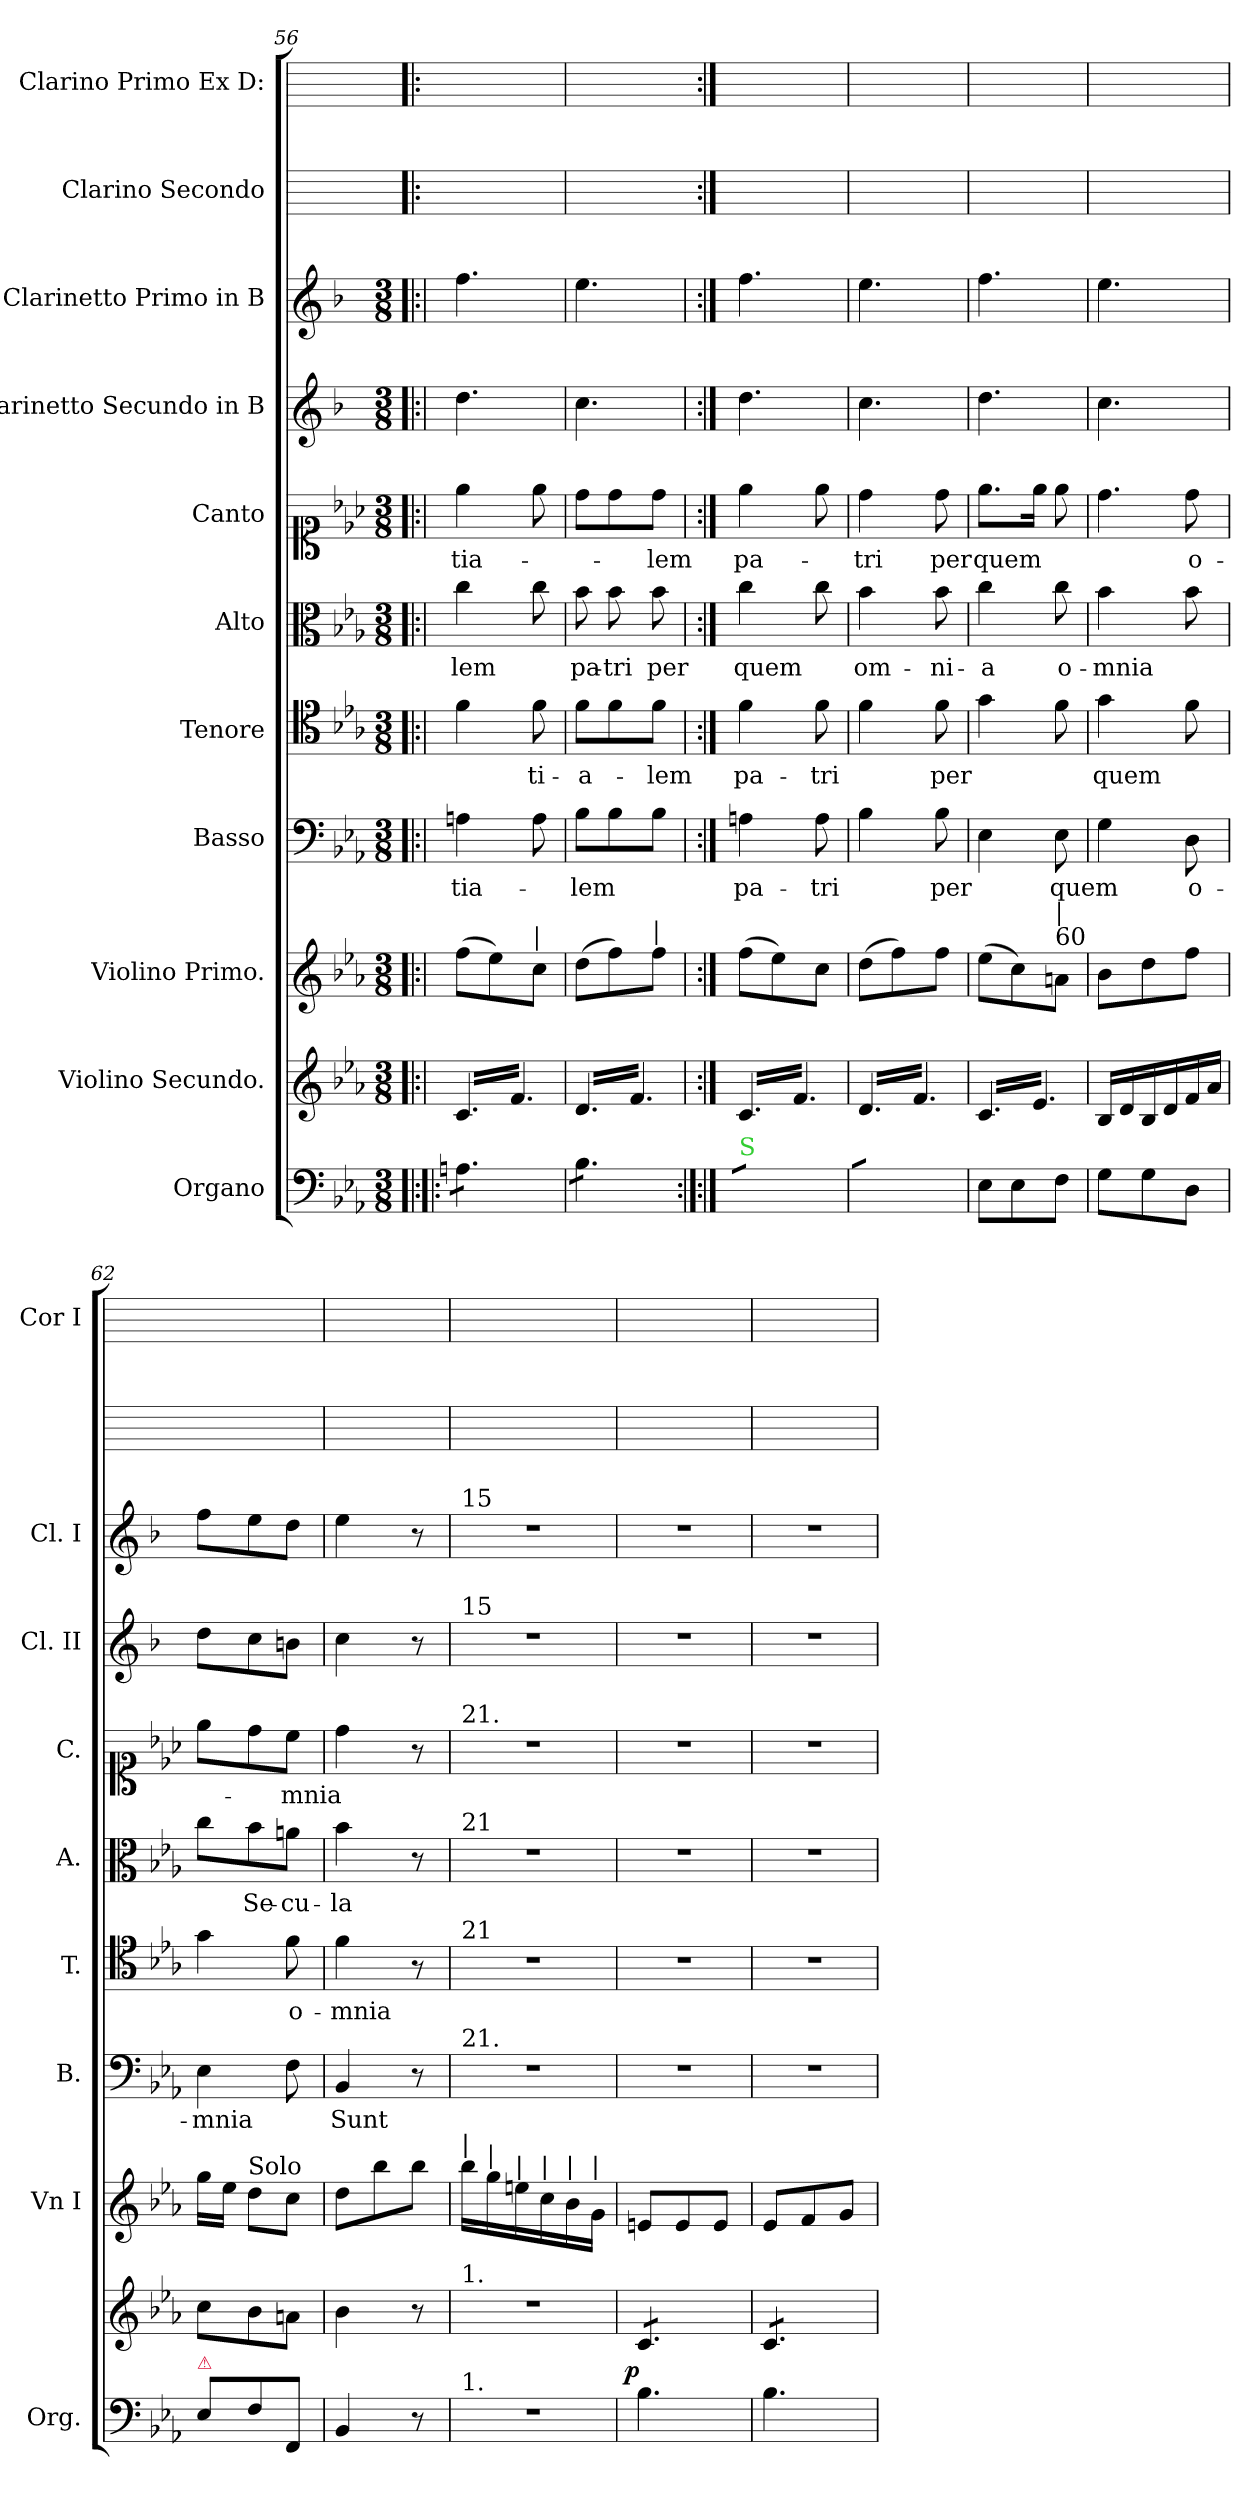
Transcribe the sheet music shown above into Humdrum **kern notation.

**kern	**dynam	**kern	**kern	**kern	**text	**kern	**text	**kern	**text	**kern	**text	**kern	**kern	**kern	**kern
*part11	*part11	*part10	*part9	*part8	*part8	*part7	*part7	*part6	*part6	*part5	*part5	*part4	*part3	*part2	*part1
*staff11	*staff11	*staff10	*staff9	*staff8	*staff8	*staff7	*staff7	*staff6	*staff6	*staff5	*staff5	*staff4	*staff3	*staff2	*staff1
*I"Organo	*	*I"Violino Secundo.	*I"Violino Primo.	*I"Basso	*	*I"Tenore	*	*I"Alto	*	*I"Canto	*	*I"Clarinetto Secundo in B	*I"Clarinetto Primo in B	*I"Clarino Secondo	*I"Clarino Primo Ex D:
*I'Org.	*	*	*I'Vn I	*I'B.	*	*I'T.	*	*I'A.	*	*I'C.	*	*I'Cl. II	*I'Cl. I	*	*I'Cor I
*clefF4	*	*clefG2	*clefG2	*clefF4	*	*clefC4	*	*clefC3	*	*clefC1	*	*clefG2	*clefG2	*	*
*	*	*	*	*	*	*	*	*	*	*	*	*ITrd1c2	*ITrd1c2	*	*
*k[b-e-a-]	*	*k[b-e-a-]	*k[b-e-a-]	*k[b-e-a-]	*	*k[b-e-a-]	*	*k[b-e-a-]	*	*k[b-e-a-]	*	*k[b-e-a-]	*k[b-e-a-]	*	*
*E-:	*	*E-:	*E-:	*E-:	*	*E-:	*	*E-:	*	*E-:	*	*E-:	*E-:	*	*
*M3/8	*	*M3/8	*M3/8	*M3/8	*	*M3/8	*	*M3/8	*	*M3/8	*	*M3/8	*M3/8	*	*
=56!|:	=56!|:	=56	=56	=56	=56!|:	=56	=56!|:	=56	=56!|:	=56	=56!|:	=56	=56	=56!|:	=56!|:
*tremolo	*	*	*	*	*	*	*	*	*	*	*	*	*	*	*
*	*	*tremolo	*	*	*	*	*	*	*	*	*	*	*	*	*
8An\L	.	16c/LL	(8ff\L	4An\	-tia-	4f\	.	4cc\	-lem	4ee-\	-tia-	4.cc\	4.ee-\	4.ryy	4.ryy
.	.	16f/	.	.	.	.	.	.	.	.	.	.	.	.	.
8An\	.	16c/	8ee-\)	.	.	.	.	.	.	.	.	.	.	.	.
.	.	16f/	.	.	.	.	.	.	.	.	.	.	.	.	.
!	!	!	!LO:TX:a:t=|	!	!	!	!	!	!	!	!	!	!	!	!
8An\J	.	16c/	8cc\J	8A\	.	8f\	-ti-	8cc\	.	8ee-\	.	.	.	.	.
.	.	16f/JJ	.	.	.	.	.	.	.	.	.	.	.	.	.
=57	=57	=57	=57	=57	=57	=57	=57	=57	=57	=57	=57	=57	=57	=57	=57
8B-\L	.	16d/LL	(8dd\L	8B-\L	-lem	8f\L	-a-	8b-\	pa-	8dd\L	.	4.b-\	4.dd\	4.ryy	4.ryy
.	.	16f/	.	.	.	.	.	.	.	.	.	.	.	.	.
8B-\	.	16d/	8ff\)	8B-\	.	8f\	.	8b-\	-tri	8dd\	.	.	.	.	.
.	.	16f/	.	.	.	.	.	.	.	.	.	.	.	.	.
!	!	!	!LO:TX:a:t=|	!	!	!	!	!	!	!	!	!	!	!	!
8B-\J	.	16d/	8ff\J	8B-\J	.	8f\J	-lem	8b-\	per	8dd\J	-lem	.	.	.	.
.	.	16f/JJ	.	.	.	.	.	.	.	.	.	.	.	.	.
=58:|!	=58:|!	=58	=58	=58	=58:|!	=58	=58:|!	=58	=58:|!	=58	=58:|!	=58	=58	=58:|!	=58:|!
!LO:TX:a:color=limegreen:t=S	!	!	!	!	!	!	!	!	!	!	!	!	!	!	!
8An\yyL	.	16c/LL	(8ff\L	4An\	pa-	4f\	pa-	4cc\	quem	4ee-\	pa-	4.cc\	4.ee-\	4.ryy	4.ryy
.	.	16f/	.	.	.	.	.	.	.	.	.	.	.	.	.
8An\yy	.	16c/	8ee-\)	.	.	.	.	.	.	.	.	.	.	.	.
.	.	16f/	.	.	.	.	.	.	.	.	.	.	.	.	.
8An\yyJ	.	16c/	8cc\J	8A\	-tri	8f\	-tri	8cc\	.	8ee-\	.	.	.	.	.
.	.	16f/JJ	.	.	.	.	.	.	.	.	.	.	.	.	.
=59	=59	=59	=59	=59	=59	=59	=59	=59	=59	=59	=59	=59	=59	=59	=59
8B-\yyL	.	16d/LL	(8dd\L	4B-\	.	4f\	.	4b-\	om-	4dd\	-tri	4.b-\	4.dd\	4.ryy	4.ryy
.	.	16f/	.	.	.	.	.	.	.	.	.	.	.	.	.
8B-\yy	.	16d/	8ff\)	.	.	.	.	.	.	.	.	.	.	.	.
.	.	16f/	.	.	.	.	.	.	.	.	.	.	.	.	.
8B-\yyJ	.	16d/	8ff\J	8B-\	per	8f\	per	8b-\	-ni-	8dd\	per	.	.	.	.
*Xtremolo	*	*	*	*	*	*	*	*	*	*	*	*	*	*	*
.	.	16f/JJ	.	.	.	.	.	.	.	.	.	.	.	.	.
=60	=60	=60	=60	=60	=60	=60	=60	=60	=60	=60	=60	=60	=60	=60	=60
8E-\L	.	16c/LL	(8ee-\L	4E-\	.	4g\	.	4cc\	-a	8.ee-\L	quem	4.cc\	4.ee-\	4.ryy	4.ryy
.	.	16e-/	.	.	.	.	.	.	.	.	.	.	.	.	.
8E-\	.	16c/	8cc\)	.	.	.	.	.	.	.	.	.	.	.	.
.	.	16e-/	.	.	.	.	.	.	.	16ee-\Jk	.	.	.	.	.
!	!	!	!LO:TX:a:t=60	!	!	!	!	!	!	!	!	!	!	!	!
!	!	!	!LO:TX:a:t=|	!	!	!	!	!	!	!	!	!	!	!	!
8F\J	.	16c/	8an\J	8E-\	quem	8f\	.	8cc\	o-	8ee-\	.	.	.	.	.
.	.	16e-/JJ	.	.	.	.	.	.	.	.	.	.	.	.	.
*	*	*Xtremolo	*	*	*	*	*	*	*	*	*	*	*	*	*
=61	=61	=61	=61	=61	=61	=61	=61	=61	=61	=61	=61	=61	=61	=61	=61
!	!	!	!	!	!	!	!	!	!	!LO:N:vis=4.	!	!	!	!	!
8G\L	.	16B-/LL	8b-\L	4G\	.	4g\	quem	4b-\	-mnia	4dd\	.	4.b-\	4.dd\	4.ryy	4.ryy
.	.	16d/	.	.	.	.	.	.	.	.	.	.	.	.	.
8G\	.	16B-/	8dd\	.	.	.	.	.	.	.	.	.	.	.	.
.	.	16d/	.	.	.	.	.	.	.	.	.	.	.	.	.
8D\J	.	16f/	8ff\J	8D\	o-	8f\	.	8b-\	.	8dd\	o-	.	.	.	.
.	.	16a-/JJ	.	.	.	.	.	.	.	.	.	.	.	.	.
=62	=62	=62	=62	=62	=62	=62	=62	=62	=62	=62	=62	=62	=62	=62	=62
!LO:TX:a:color=crimson:t=⚠	!	!	!	!	!	!	!	!	!	!	!	!	!	!	!
8E-\L	.	8cc\L	16gg\LL	4E-\	-mnia	4g\	.	8cc\L	.	8ee-\L	.	8cc\L	8ee-\L	4.ryy	4.ryy
.	.	.	16ee-\JJ	.	.	.	.	.	.	.	.	.	.	.	.
!	!	!	!LO:TX:a:t=Solo	!	!	!	!	!	!	!	!	!	!	!	!
8F/	.	8b-\	8dd\L	.	.	.	.	8b-\	Se-	8dd\	.	8b-\	8dd\	.	.
8FF/J	.	8an\J	8cc\J	8F\	.	8f\	o-	8an\J	-cu-	8cc\J	-mnia	8an\J	8cc\J	.	.
=63	=63	=63	=63	=63	=63	=63	=63	=63	=63	=63	=63	=63	=63	=63	=63
4BB-/	.	4b-\	8dd\L	4BB-/	Sunt	4f\	-mnia	4b-\	-la	4dd\	.	4b-\	4dd\	4.ryy	4.ryy
.	.	.	8bb-\	.	.	.	.	.	.	.	.	.	.	.	.
8r	.	8r	8bb-\J	8r	.	8r	.	8r	.	8r	.	8r	8r	.	.
=64	=64	=64	=64	=64	=64	=64	=64	=64	=64	=64	=64	=64	=64	=64	=64
!	!	!	!	!	!	!	!	!	!	!	!	!	!LO:TX:a:t=15	!	!
!	!	!	!	!	!	!	!	!	!	!	!	!LO:TX:a:t=15	!	!	!
!	!	!	!	!	!	!	!	!	!	!LO:TX:a:t=21.	!	!	!	!	!
!	!	!	!	!	!	!	!	!LO:TX:a:t=21	!	!	!	!	!	!	!
!	!	!	!	!	!	!LO:TX:a:t=21	!	!	!	!	!	!	!	!	!
!	!	!	!	!LO:TX:a:t=21.	!	!	!	!	!	!	!	!	!	!	!
!	!	!	!LO:TX:a:t=|	!	!	!	!	!	!	!	!	!	!	!	!
!	!	!LO:TX:a:t=1.	!	!	!	!	!	!	!	!	!	!	!	!	!
!LO:TX:a:t=1.	!	!	!	!	!	!	!	!	!	!	!	!	!	!	!
4.r	.	4.r	16bb-\LL	4.r	.	4.r	.	4.r	.	4.r	.	4.r	4.r	4.ryy	4.ryy
!	!	!	!LO:TX:a:t=|	!	!	!	!	!	!	!	!	!	!	!	!
.	.	.	16gg\	.	.	.	.	.	.	.	.	.	.	.	.
!	!	!	!LO:TX:a:t=|	!	!	!	!	!	!	!	!	!	!	!	!
.	.	.	16een\	.	.	.	.	.	.	.	.	.	.	.	.
!	!	!	!LO:TX:a:t=|	!	!	!	!	!	!	!	!	!	!	!	!
.	.	.	16cc\	.	.	.	.	.	.	.	.	.	.	.	.
!	!	!	!LO:TX:a:t=|	!	!	!	!	!	!	!	!	!	!	!	!
.	.	.	16b-\	.	.	.	.	.	.	.	.	.	.	.	.
!	!	!	!LO:TX:a:t=|	!	!	!	!	!	!	!	!	!	!	!	!
.	.	.	16g\JJ	.	.	.	.	.	.	.	.	.	.	.	.
=65	=65	=65	=65	=65	=65	=65	=65	=65	=65	=65	=65	=65	=65	=65	=65
!	!LO:DY:a:rj	!	!	!	!	!	!	!	!	!	!	!	!	!	!
*	*	*tremolo	*	*	*	*	*	*	*	*	*	*	*	*	*
4.B-\	p	8c/L	8en/L	4.r	.	4.r	.	4.r	.	4.r	.	4.r	4.r	4.ryy	4.ryy
.	.	8c/	8e/	.	.	.	.	.	.	.	.	.	.	.	.
.	.	8c/J	8e/J	.	.	.	.	.	.	.	.	.	.	.	.
=66	=66	=66	=66	=66	=66	=66	=66	=66	=66	=66	=66	=66	=66	=66	=66
4.B-\	.	8c/L	8e-/L	4.r	.	4.r	.	4.r	.	4.r	.	4.r	4.r	4.ryy	4.ryy
.	.	8c/	8f/	.	.	.	.	.	.	.	.	.	.	.	.
.	.	8c/J	8g/J	.	.	.	.	.	.	.	.	.	.	.	.
*	*	*Xtremolo	*	*	*	*	*	*	*	*	*	*	*	*	*
=	=	=	=	=	=	=	=	=	=	=	=	=	=	=	=
*-	*-	*-	*-	*-	*-	*-	*-	*-	*-	*-	*-	*-	*-	*-	*-
